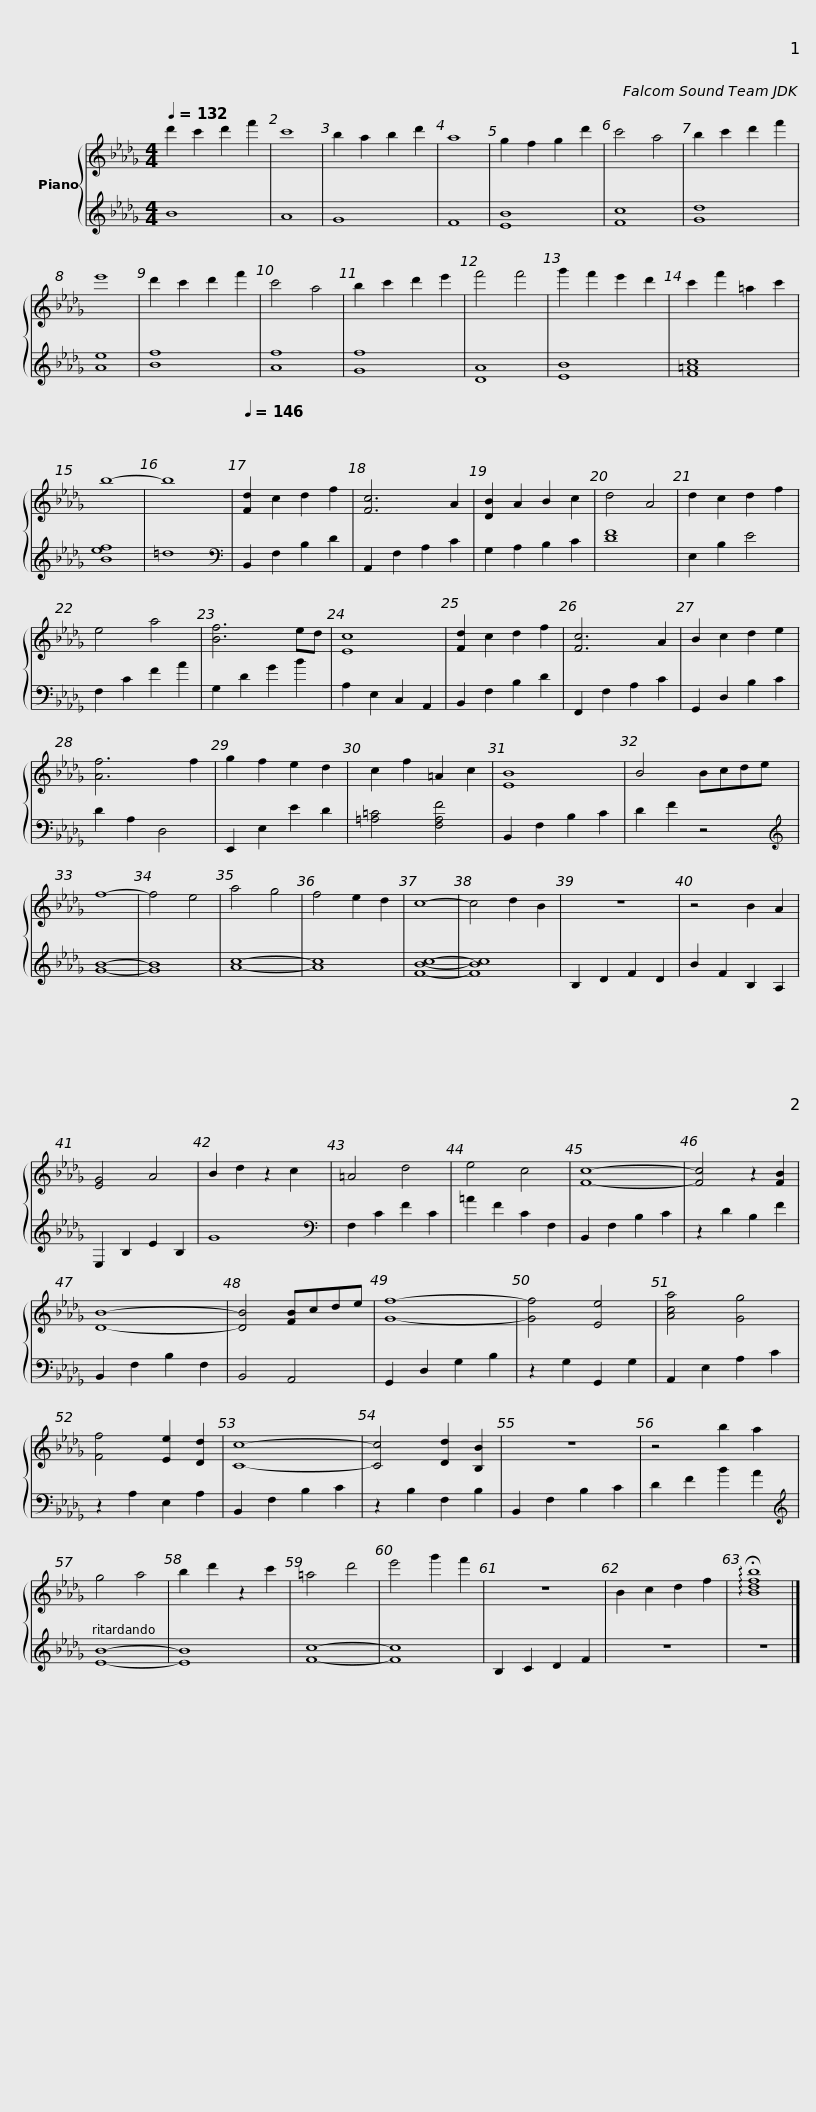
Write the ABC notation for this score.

X:1
%%score { 1 | ( 2 3 4 ) }
L:1/8
Q:1/4=132
M:4/4
I:linebreak $
K:Db
V:1 treble
V:2 treble
V:3 treble
V:4 treble
V:1
 d'2 c'2 d'2 f'2 | c'8 | b2 a2 b2 d'2 | a8 | g2 f2 g2 d'2 | %5
 c'4 a4 | b2 c'2 d'2 f'2 | e'8 |$ d'2 c'2 d'2 f'2 | c'4 a4 | %10
 b2 c'2 d'2 e'2 | f'4 f'4 | g'2 f'2 e'2 d'2 | c'2 f'2 =a2 c'2 | b8- | %15
 b8 |$[Q:1/4=146] [Fd]2 c2 d2 f2 | [Fc]6 A2 | [DB]2 A2 B2 c2 | d4 A4 | %20
 d2 c2 d2 f2 | e4 a4 | [Bf]6 ed | [Ec]8 |$[K:Db] [Fd]2 c2 d2 f2 | %25
 [Fc]6 A2 | B2 c2 d2 e2 | [Af]6 f2 | g2 f2 e2 d2 | c2 f2 =A2 c2 | %30
 [EB]8 | B4 Bcde |$ f8- | f4 e4 | a4 g4 | %35
 f4 e2 d2 | c8- | c4 d2 B2 | z8 | z4 B2 A2 |$ %40
 [EG]4 A4 | B2 d2 z2 c2 | =A4 d4 | e4 c4 | [Fc]8- | %45
 [Fc]4 z2 [FB]2 | [DB]8- | [DB]4 [FB]cde |$ [Gf]8- | [Gf]4 [Ee]4 | %50
 [Aca]4 [Gg]4 | [Ff]4 [Ee]2 [Dd]2 | [Cc]8- | [Cc]4 [Dd]2 [B,B]2 | z8 | %55
 z4 b2 a2 |$ g4 a4 | b2 d'2 z2 c'2 | =a4 d'4 | e'4 g'2 f'2 | %60
 z8 | B2 c2 d2 f2 | !arpeggio!!fermata![Bdfb]8 |] %63
V:2
 B8 | A8 | G8 | F8 | B8 | %5
 c8 | d8 | e8 |$ f8 | f8 | %10
 f8 | A8 | B8 | c8 | [Bef]8 | %15
 =d8 |$[K:bass] B,,2 F,2 B,2 D2 | A,,2 F,2 A,2 C2 | G,2 A,2 B,2 C2 | [DF]8 | %20
 E,2 B,2 E4 | F,2 C2 F2 A2 | G,2 D2 G2 B2 | A,2 E,2 C,2 A,,2 |$[K:Db] B,,2 F,2 B,2 D2 | %25
 F,,2 F,2 A,2 C2 | G,,2 D,2 B,2 C2 | D2 A,2 D,4 | E,,2 E,2 E2 D2 | [=A,=C]4 [F,A,F]4 | %30
 B,,2 F,2 B,2 C2 | D2 F2 z4 |$[K:treble] [GB]8- | [GB]8 | [Ac]8- | %35
 [Ac]8 | [FBc]8- | [FBc]8 | B,2 D2 F2 D2 | B2 F2 B,2 A,2 |$ %40
 E,2 B,2 E2 B,2 | G8 |[K:bass] F,2 C2 F2 C2 | =A2 F2 C2 F,2 | B,,2 F,2 B,2 C2 | %45
 z2 D2 B,2 F2 | B,,2 F,2 B,2 F,2 | B,,4 A,,4 |$ G,,2 D,2 G,2 B,2 | z2 G,2 G,,2 G,2 | %50
 A,,2 E,2 A,2 C2 | z2 A,2 E,2 A,2 | B,,2 F,2 B,2 C2 | z2 B,2 F,2 B,2 | B,,2 F,2 B,2 C2 | %55
 D2 F2 B2 A2 |$[K:treble] [EB]8- | [EB]8 | [Fc]8- | [Fc]8 | %60
 B,2 C2 D2 F2 | z8 | z8 |] %63
V:3
 x8 | x8 | x8 | x8 | E8 | %5
 F8 | G8 | A8 |$ B8 | A8 | %10
 G8 | D8 | E8 | F8 | x8 | %15
 x8 |$[K:bass] x8 | x8 | x8 | x8 | %20
 x8 | x8 | x8 | x8 |$[K:Db] x8 | %25
 x8 | x8 | x8 | x8 | x8 | %30
 x8 | x8 |$[K:treble] x8 | x8 | x8 | %35
 x8 | x8 | x8 | x8 | x8 |$ %40
 x8 | x8 |[K:bass] x8 | x8 | x8 | %45
 x8 | x8 | x8 |$ x8 | x8 | %50
 x8 | x8 | x8 | x8 | x8 | %55
 x8 |$[K:treble] x8 | x8 | x8 | x8 | %60
 x8 | x8 | x8 |] %63
V:4
 x8 | x8 | x8 | x8 | x8 | %5
 x8 | x8 | x8 |$ x8 | x8 | %10
 x8 | x8 | x8 | =A8 | x8 | %15
 x8 |$[K:bass] x8 | x8 | x8 | x8 | %20
 x8 | x8 | x8 | x8 |$[K:Db] x8 | %25
 x8 | x8 | x8 | x8 | x8 | %30
 x8 | x8 |$[K:treble] x8 | x8 | x8 | %35
 x8 | x8 | x8 | x8 | x8 |$ %40
 x8 | x8 |[K:bass] x8 | x8 | x8 | %45
 x8 | x8 | x8 |$ x8 | x8 | %50
 x8 | x8 | x8 | x8 | x8 | %55
 x8 |$[K:treble] x8 | x8 | x8 | x8 | %60
 x8 | x8 | x8 |] %63
